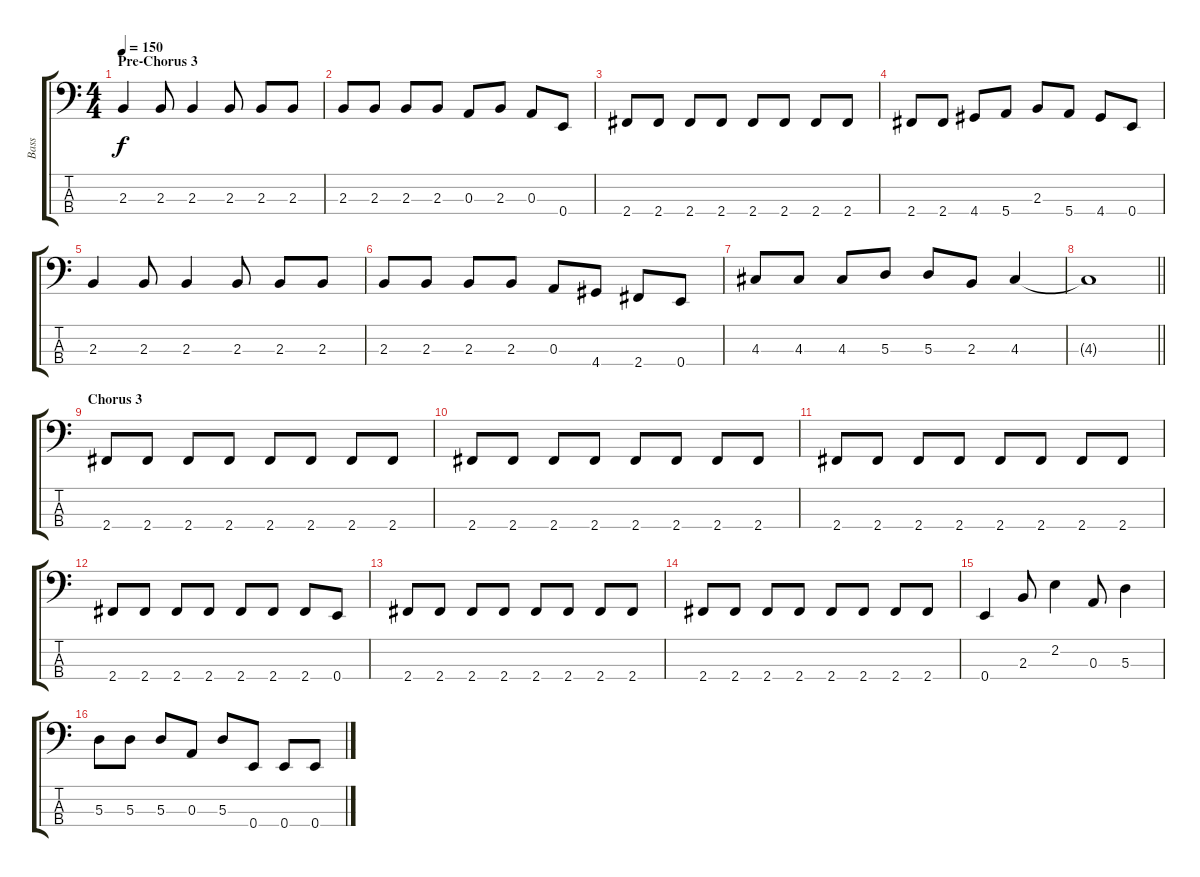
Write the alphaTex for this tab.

\track ("Bass" "Bass") {instrument electricbassfinger}
\staff {score tabs}
\tuning (G2 D2 A1 E1) {hide}
\ts (4 4)
\section ("" "Pre-Chorus 3")
\tempo 150
\clef f4
\ks c
2.3.4{dy f} 2.3.8 2.3.4 2.3.8 2.3.8 2.3.8 |
2.3.8 2.3.8 2.3.8 2.3.8 0.3.8 2.3.8 0.3.8 0.4.8 |
2.4.8 2.4.8 2.4.8 2.4.8 2.4.8 2.4.8 2.4.8 2.4.8 |
2.4.8 2.4.8 4.4.8 5.4.8 2.3.8 5.4.8 4.4.8 0.4.8 |
2.3.4 2.3.8 2.3.4 2.3.8 2.3.8 2.3.8 |
2.3.8 2.3.8 2.3.8 2.3.8 0.3.8 4.4.8 2.4.8 0.4.8 |
4.3.8 4.3.8 4.3.8 5.3.8 5.3.8 2.3.8 4.3.4 |
\barLineRight lightlight
4.3{t}.1 |
\section ("" "Chorus 3")
2.4.8 2.4.8 2.4.8 2.4.8 2.4.8 2.4.8 2.4.8 2.4.8 |
2.4.8 2.4.8 2.4.8 2.4.8 2.4.8 2.4.8 2.4.8 2.4.8 |
2.4.8 2.4.8 2.4.8 2.4.8 2.4.8 2.4.8 2.4.8 2.4.8 |
2.4.8 2.4.8 2.4.8 2.4.8 2.4.8 2.4.8 2.4.8 0.4.8 |
2.4.8 2.4.8 2.4.8 2.4.8 2.4.8 2.4.8 2.4.8 2.4.8 |
2.4.8 2.4.8 2.4.8 2.4.8 2.4.8 2.4.8 2.4.8 2.4.8 |
0.4.4 2.3.8 2.2.4 0.3.8 5.3.4 |
5.3.8 5.3.8 5.3.8 0.3.8 5.3.8 0.4.8 0.4.8 0.4.8
